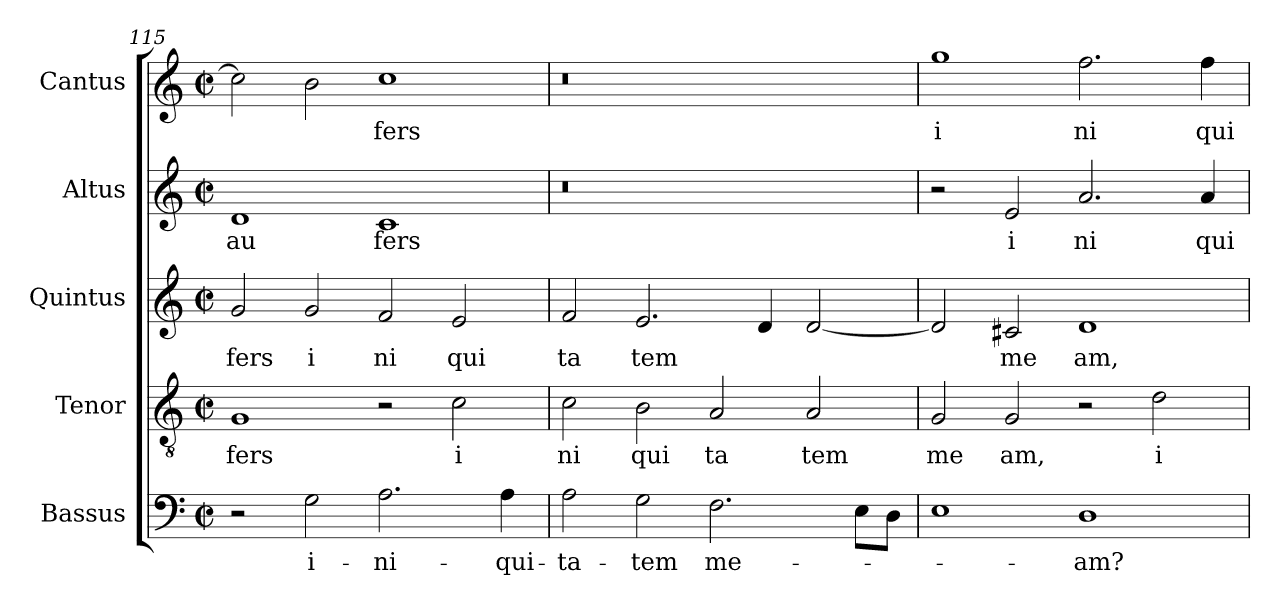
**kern	**text	**kern	**text	**kern	**text	**kern	**text	**kern	**text
*part5	*part5	*part4	*part4	*part3	*part3	*part2	*part2	*part1	*part1
*staff5	*staff5	*staff4	*staff4	*staff3	*staff3	*staff2	*staff2	*staff1	*staff1
*I"Bassus	*	*I"Tenor	*	*I"Quintus	*	*I"Altus	*	*I"Cantus	*
*clefF4	*	*clefGv2	*	*clefG2	*	*clefG2	*	*clefG2	*
*k[]	*	*	*	*k[]	*	*k[]	*	*	*
*C:	*	*	*	*C:	*	*C:	*	*	*
*M2/2	*	*M2/2	*	*M2/2	*	*M2/2	*	*M2/2	*
*met(c|)	*	*met(c|)	*	*met(c|)	*	*met(c|)	*	*met(c|)	*
=115	=115	=115	=115	=115	=115	=115	=115	=115	=115
!	!	!	!LO:LY:b:cj	!	!LO:LY:b:cj	!	!LO:LY:b:cj	!	!
2r	.	1G	fers	2g/	fers	1d	au	2cc\]	.
!	!LO:LY:b:cj	!	!	!	!LO:LY:b:cj	!	!	!	!
2G\	i-	.	.	2g/	i	.	.	2b\	.
!	!LO:LY:b:cj	!	!	!	!LO:LY:b:cj	!	!LO:LY:b:cj	!	!LO:LY:b:cj
2.A\	-ni-	2r	.	2f/	ni	1c	fers	1cc	-fers
!	!	!	!LO:LY:b:cj	!	!LO:LY:b:cj	!	!	!	!
.	.	2c\	i	2e/	qui	.	.	.	.
!	!LO:LY:b:cj	!	!	!	!	!	!	!	!
4A\	-qui-	.	.	.	.	.	.	.	.
=116	=116	=116	=116	=116	=116	=116	=116	=116	=116
!	!LO:LY:b:cj	!	!LO:LY:b:cj	!	!LO:LY:b:cj	!	!	!	!
2A\	-ta-	2c\	ni	2f/	ta	0r	.	0r	.
!	!LO:LY:b:cj	!	!LO:LY:b:cj	!	!LO:LY:b	!	!	!	!
2G\	-tem	2B\	qui	2.e/	tem	.	.	.	.
!	!LO:LY:b	!	!LO:LY:b:cj	!	!	!	!	!	!
2.F\	me-	2A/	ta	.	.	.	.	.	.
.	.	.	.	4d/	.	.	.	.	.
!	!	!	!LO:LY:b:cj	!	!	!	!	!	!
.	.	2A/	tem	[<2d/	.	.	.	.	.
8E\L	.	.	.	.	.	.	.	.	.
8D\J	.	.	.	.	.	.	.	.	.
=117	=117	=117	=117	=117	=117	=117	=117	=117	=117
!	!	!	!LO:LY:b:cj	!	!	!	!	!	!LO:LY:b:cj
1E	.	2G/	me	2d/]	.	2r	.	1gg	i
!	!	!	!LO:LY:b:cj	!	!LO:LY:b:cj	!	!LO:LY:b:cj	!	!
.	.	2G/	am,	2c#/	me	2e/	i	.	.
!	!LO:LY:b:cj	!	!	!	!LO:LY:b:cj	!	!LO:LY:b:cj	!	!LO:LY:b:cj
1D	-am?	2r	.	1d	am,	2.a/	ni	2.ff\	ni
!	!	!	!LO:LY:b:cj	!	!	!	!	!	!
.	.	2d\	i	.	.	.	.	.	.
!	!	!	!	!	!	!	!LO:LY:b:cj	!	!LO:LY:b:cj
.	.	.	.	.	.	4a/	qui	4ff\	qui
=	=	=	=	=	=	=	=	=	=
*-	*-	*-	*-	*-	*-	*-	*-	*-	*-
